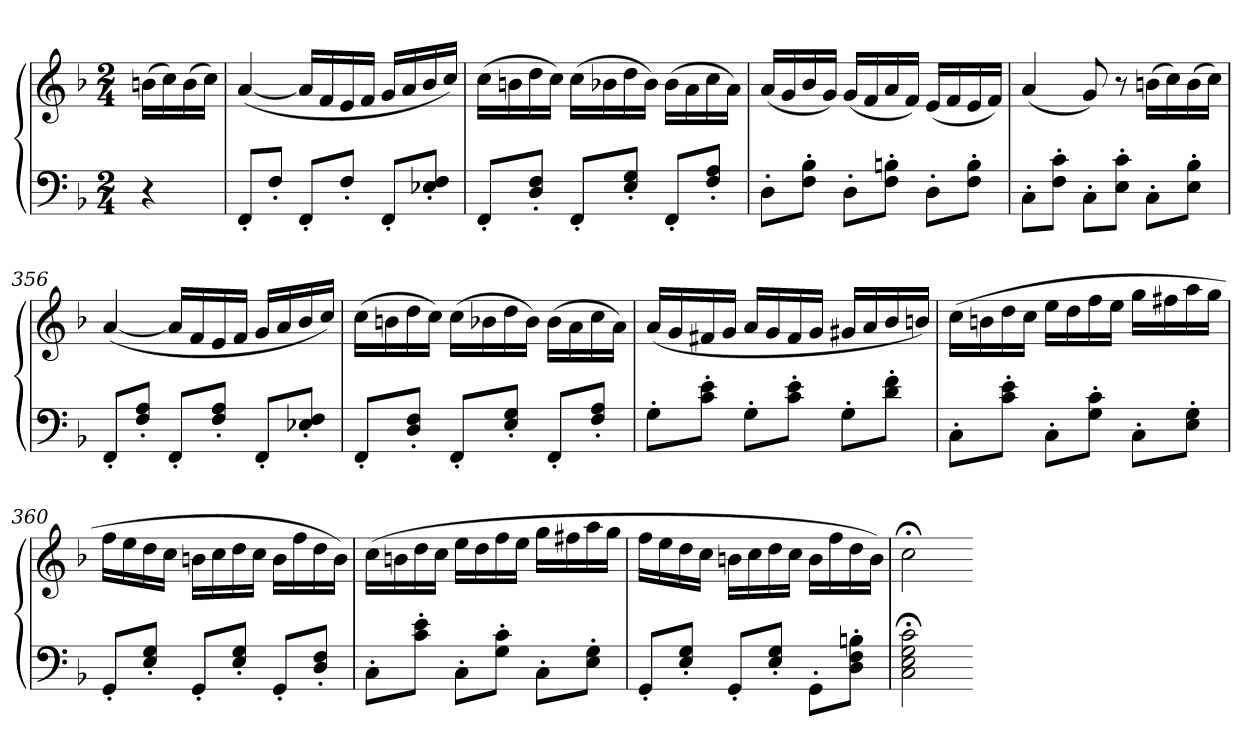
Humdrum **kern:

**kern	**kern
*part1	*part1
*staff2	*staff1
*clefF4	*clefG2
*k[b-]	*k[b-]
*F:	*F:
*M2/4	*M2/4
=	=
4r	(16bnLL
.	16cc)
.	(16b
.	16ccJJ)
=352	=352
8FF'L	([4a
8F'J	.
8FF'L	16aLL]
.	16f
8F'J	16e
.	16fJJ
8FF'L	16gLL
.	16a
8E-X' 8F'J	16b-
.	16ccJJ)
=353	=353
8FF'L	(16ccLL
.	16bn
8D' 8F'J	16dd
.	16ccJJ)
8FF'L	(16ccLL
.	16b-X
8E' 8G'J	16dd
.	16b-JJ)
8FF'L	(16b-LL
.	16a
8F' 8A'J	16cc
.	16aJJ)
=354	=354
8D'L	(16aLL
.	16g
8F' 8B-'J	16b-
.	16gJJ)
8D'L	(16gLL
.	16f
8F' 8Bn'J	16a
.	16fJJ)
8D'L	(16eLL
.	16f
8F' 8B'J	16e
.	16fJJ)
=355	=355
8C'L	(4a
8F' 8c'J	.
8C'L	8g)
8E' 8c'J	8r
8C'L	(16bnLL
.	16cc)
8E' 8B-'J	(16b
.	16ccJJ)
=356	=356
8FF'L	([4a
8F' 8A'J	.
8FF'L	16aLL]
.	16f
8F' 8A'J	16e
.	16fJJ
8FF'L	16gLL
.	16a
8E-X' 8F'J	16b-
.	16ccJJ)
=357	=357
8FF'L	(16ccLL
.	16bn
8D' 8F'J	16dd
.	16ccJJ)
8FF'L	(16ccLL
.	16b-X
8E' 8G'J	16dd
.	16b-JJ)
8FF'L	(16b-LL
.	16a
8F' 8A'J	16cc
.	16aJJ)
=358	=358
8G'L	(16aLL
.	16g
8c' 8e'J	16f#X
.	16gJJ
8G'L	16aLL
.	16g
8c' 8e'J	16f#
.	16gJJ
8G'L	16g#XLL
.	16a
8d' 8f'J	16b-
.	16bnJJ)
=359	=359
8C'L	(16ccLL
.	16bn
8c' 8e'J	16dd
.	16ccJJ
8C'L	16eeLL
.	16dd
8G' 8c'J	16ff
.	16eeJJ
8C'L	16ggLL
.	16ff#X
8E' 8G'J	16aa
.	16ggJJ
=360	=360
8GG'L	16ffLL
.	16ee
8E' 8G'J	16dd
.	16ccJJ
8GG'L	16bnLL
.	16cc
8E' 8G'J	16dd
.	16ccJJ
8GG'L	16bLL
.	16ff
8D' 8F'J	16dd
.	16bJJ)
=361	=361
8C'L	(16ccLL
.	16bn
8c' 8e'J	16dd
.	16ccJJ
8C'L	16eeLL
.	16dd
8G' 8c'J	16ff
.	16eeJJ
8C'L	16ggLL
.	16ff#X
8E' 8G'J	16aa
.	16ggJJ
=362	=362
8GG'L	16ffLL
.	16ee
8E' 8G'J	16dd
.	16ccJJ
8GG'L	16bnLL
.	16cc
8E' 8G'J	16dd
.	16ccJJ
8GG'L	16bLL
.	16ff
8D' 8F' 8Bn'J	16dd
.	16bJJ)
=363	=363
2C;< 2E;< 2G;< 2c;<	2cc;<
=-	=-
*-	*-
